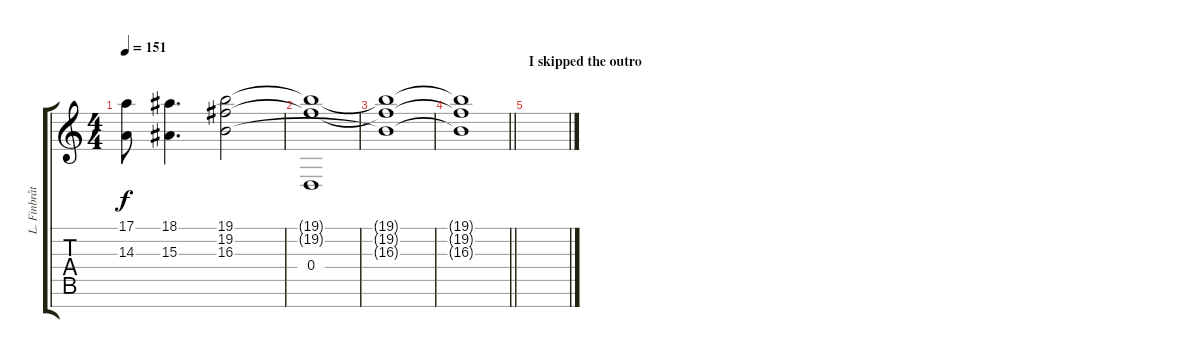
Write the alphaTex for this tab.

\track ("L. Finbråten" "L. Finbråt") {instrument stringensemble1}
\staff {score tabs}
\tuning (E4 B3 G3 D3 A2 E2 B1) {hide}
\ts (4 4)
\tempo 151
\clef g2
\ks c
(17.1{t} 14.3{t}).8{dy f} (18.1 15.3).4{d} (19.1 19.2 16.3).2 |
(19.1{t} 19.2{t} 0.4).1 |
(19.1{t} 19.2{t} 16.3{t}).1 |
\barLineRight lightlight
(19.1{t} 19.2{t} 16.3{t}).1 |
\section ("" "I skipped the outro")
